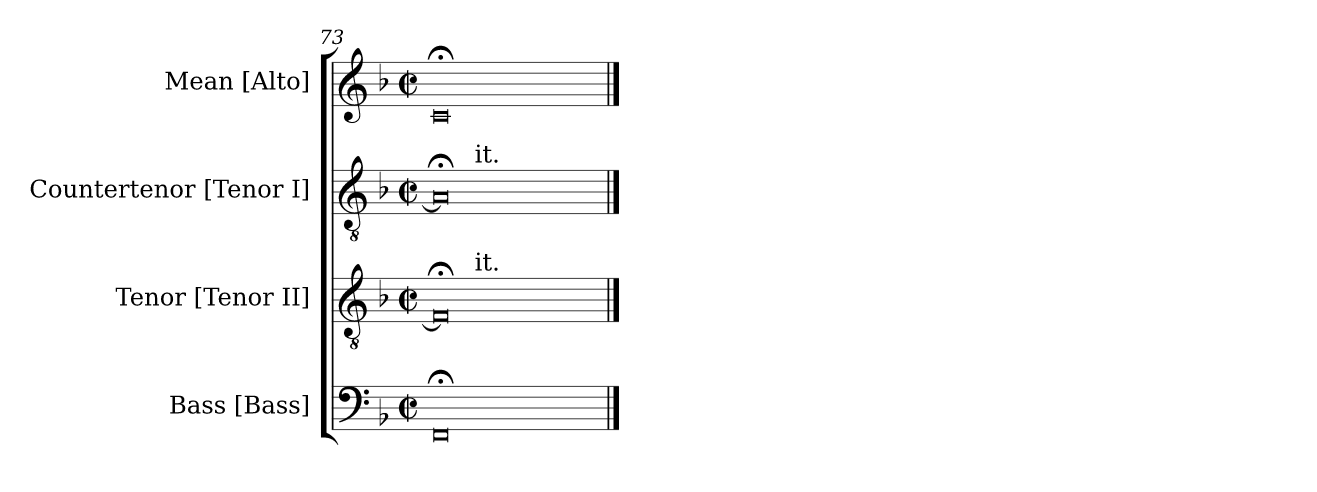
**kern	**text	**kern	**text	**kern	**text	**kern	**text
*part4	*part4	*part3	*part3	*part2	*part2	*part1	*part1
*staff4	*staff4	*staff3	*staff3	*staff2	*staff2	*staff1	*staff1
*I"Bass [Bass]	*	*I"Tenor [Tenor II]	*	*I"Countertenor [Tenor I]	*	*I"Mean [Alto]	*
*clefF4	*	*clefGv2	*	*clefGv2	*	*clefG2	*
*k[b-]	*	*k[b-]	*	*k[b-]	*	*k[b-]	*
*F:	*	*F:	*	*F:	*	*F:	*
*M2/2	*	*M2/2	*	*M2/2	*	*M2/2	*
*met(c|)	*	*met(c|)	*	*met(c|)	*	*met(c|)	*
=73	=73	=73	=73	=73	=73	=73	=73
*	*	*^	*	*^	*	*	*
0FF;	.	0F;<]	4ryy	.	0A;<]	4ryy	.	0c;	.
!	!	!	!	!	!	!LO:TX:a:t=it.	!	!	!
!	!	!	!LO:TX:a:t=it.	!	!	!	!	!	!
.	.	.	1..ryy	.	.	1..ryy	.	.	.
*	*	*v	*v	*	*	*	*	*	*
*	*	*	*	*v	*v	*	*	*
==	==	==	==	==	==	==	==
*-	*-	*-	*-	*-	*-	*-	*-
